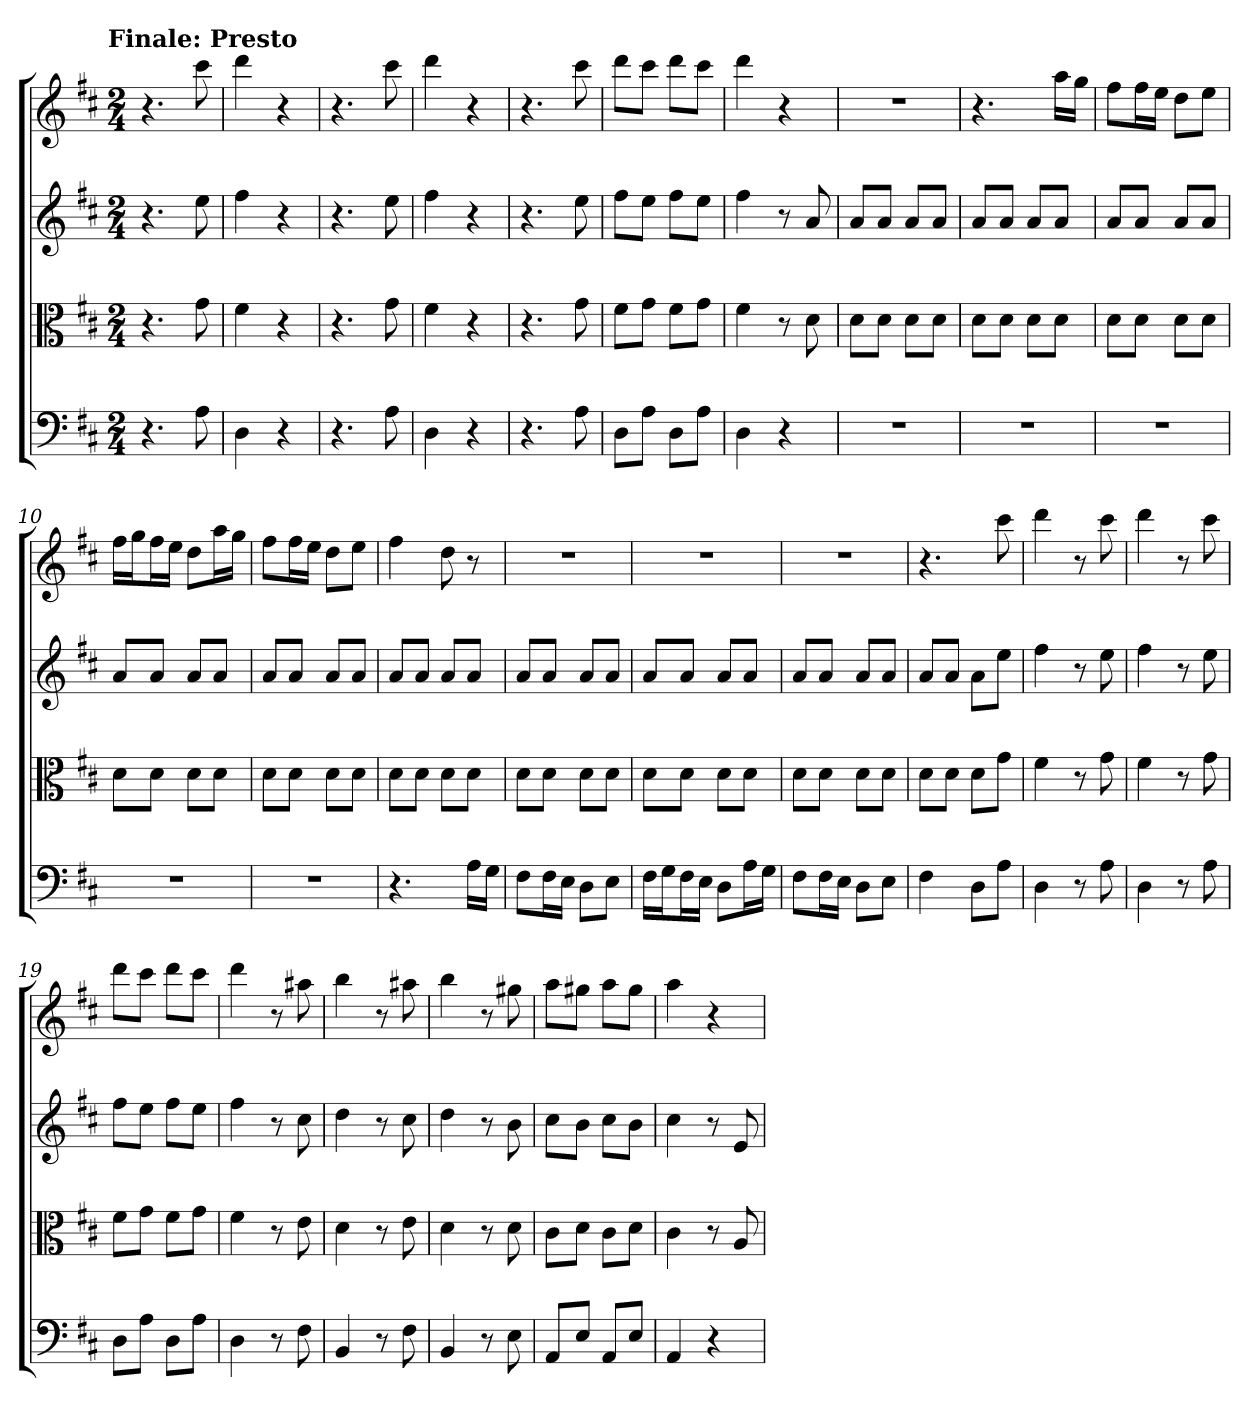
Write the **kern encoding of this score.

**kern	**kern	**kern	**kern
*part4	*part3	*part2	*part1
*staff4	*staff3	*staff2	*staff1
*clefF4	*clefC3	*	*
*k[f#c#]	*k[f#c#]	*k[f#c#]	*k[f#c#]
*D:	*D:	*D:	*D:
!!LO:TX:omd:t=Finale&colon; Presto
*M2/4	*M2/4	*M2/4	*M2/4
*MM184	*MM184	*MM184	*MM184
=	=	=	=
4.r	4.r	4.r	4.r
8A	8g	8ee	8ccc#
=1	=1	=1	=1
4D	4f#	4ff#	4ddd
4r	4r	4r	4r
=2	=2	=2	=2
4.r	4.r	4.r	4.r
8A	8g	8ee	8ccc#
=3	=3	=3	=3
4D	4f#	4ff#	4ddd
4r	4r	4r	4r
=4	=4	=4	=4
4.r	4.r	4.r	4.r
8A	8g	8ee	8ccc#
=5	=5	=5	=5
8D\L	8f#\L	8ff#L	8dddL
8A\J	8g\J	8eeJ	8ccc#J
8D\L	8f#\L	8ff#L	8dddL
8A\J	8g\J	8eeJ	8ccc#J
=6	=6	=6	=6
4D	4f#	4ff#	4ddd
4r	8r	8r	4r
.	8d	8a	.
=7	=7	=7	=7
2r	8d\L	8aL	2r
.	8d\J	8aJ	.
.	8d\L	8aL	.
.	8d\J	8aJ	.
=8	=8	=8	=8
2r	8d\L	8aL	4.r
.	8d\J	8aJ	.
.	8d\L	8aL	.
.	8d\J	8aJ	16aaLL
.	.	.	16ggJJ
=9	=9	=9	=9
2r	8d\L	8aL	8ff#L
.	8d\J	8aJ	16ff#L
.	.	.	16eeJJ
.	8d\L	8aL	8ddL
.	8d\J	8aJ	8eeJ
=10	=10	=10	=10
2r	8d\L	8aL	16ff#LL
.	.	.	16ggJ
.	8d\J	8aJ	16ff#L
.	.	.	16eeJJ
.	8d\L	8aL	8ddL
.	8d\J	8aJ	16aaL
.	.	.	16ggJJ
=11	=11	=11	=11
2r	8d\L	8aL	8ff#L
.	8d\J	8aJ	16ff#L
.	.	.	16eeJJ
.	8d\L	8aL	8ddL
.	8d\J	8aJ	8eeJ
=12	=12	=12	=12
4.r	8d\L	8aL	4ff#
.	8d\J	8aJ	.
.	8d\L	8aL	8dd
16A\LL	8d\J	8aJ	8r
16G\JJ	.	.	.
=13	=13	=13	=13
8F#\L	8d\L	8aL	2r
16F#\L	8d\J	8aJ	.
16E\JJ	.	.	.
8D\L	8d\L	8aL	.
8E\J	8d\J	8aJ	.
=14	=14	=14	=14
16F#\LL	8d\L	8aL	2r
16G\J	.	.	.
16F#\L	8d\J	8aJ	.
16E\JJ	.	.	.
8D\L	8d\L	8aL	.
16A\L	8d\J	8aJ	.
16G\JJ	.	.	.
=15	=15	=15	=15
8F#\L	8d\L	8aL	2r
16F#\L	8d\J	8aJ	.
16E\JJ	.	.	.
8D\L	8d\L	8aL	.
8E\J	8d\J	8aJ	.
=16	=16	=16	=16
4F#	8d\L	8aL	4.r
.	8d\J	8aJ	.
8D\L	8d\L	8aL	.
8A\J	8g\J	8eeJ	8ccc#
=17	=17	=17	=17
4D	4f#	4ff#	4ddd
8r	8r	8r	8r
8A	8g	8ee	8ccc#
=18	=18	=18	=18
4D	4f#	4ff#	4ddd
8r	8r	8r	8r
8A	8g	8ee	8ccc#
=19	=19	=19	=19
8D\L	8f#\L	8ff#L	8dddL
8A\J	8g\J	8eeJ	8ccc#J
8D\L	8f#\L	8ff#L	8dddL
8A\J	8g\J	8eeJ	8ccc#J
=20	=20	=20	=20
4D	4f#	4ff#	4ddd
8r	8r	8r	8r
8F#	8e	8cc#	8aa#X
=21	=21	=21	=21
4BB	4d	4dd	4bb
8r	8r	8r	8r
8F#	8e	8cc#	8aa#X
=22	=22	=22	=22
4BB	4d	4dd	4bb
8r	8r	8r	8r
8E	8d	8b	8gg#X
=23	=23	=23	=23
8AA/L	8c#\L	8cc#L	8aaL
8E/J	8d\J	8bJ	8gg#XJ
8AA/L	8c#\L	8cc#L	8aaL
8E/J	8d\J	8bJ	8gg#J
=24	=24	=24	=24
4AA	4c#	4cc#	4aa
4r	8r	8r	4r
.	8A	8e	.
=	=	=	=
*-	*-	*-	*-
